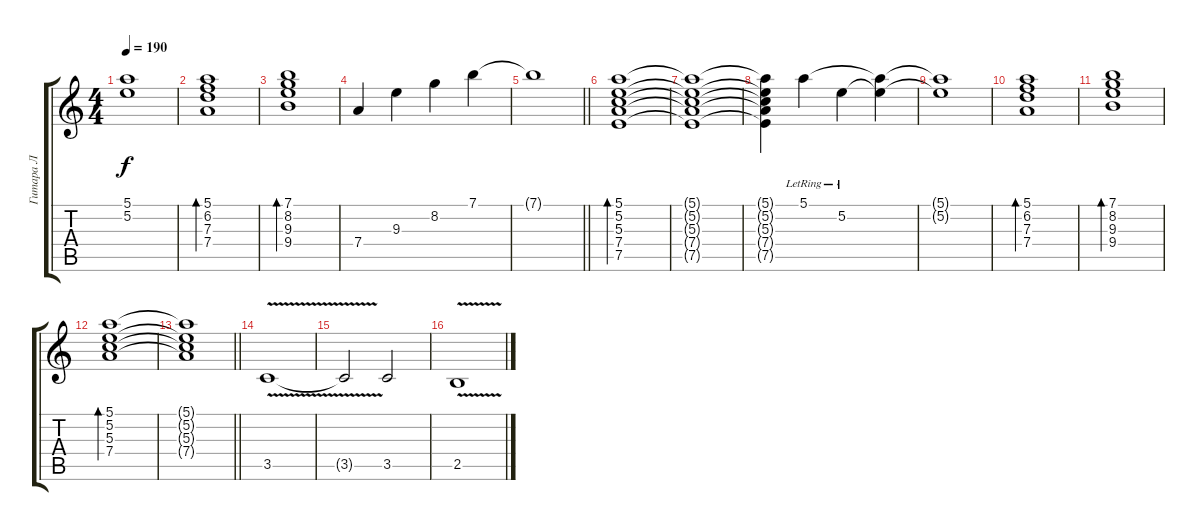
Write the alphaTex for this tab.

\track ("Гитара Л" "Гитара Л") {instrument distortionguitar}
\staff {score tabs}
\tuning (E4 B3 G3 D3 A2 E2) {hide}
\ts (4 4)
\tempo 190
\clef g2
\ks c
(5.1{t} 5.2{t}).1{dy f} |
(5.1 6.2 7.3 7.4).1{bd 240} |
(7.1 8.2 9.3 9.4).1{bd 240} |
7.4.4 9.3.4 8.2.4 7.1.4 |
\barLineRight lightlight
7.1{t}.1 |
\section ("" " ")
(5.1 5.2 5.3 7.4 7.5).1{bd 120} |
(5.1{t} 5.2{t} 5.3{t} 7.4{t} 7.5{t}).1 |
(5.1{t} 5.2{t} 5.3{t} 7.4{t} 7.5{t}).4 5.1{lr}.4 5.2{lr}.4 (5.1{t} 5.2{t}).4 |
(5.1{t} 5.2{t}).1 |
(5.1 6.2 7.3 7.4).1{bd 240} |
(7.1 8.2 9.3 9.4).1{bd 240} |
(5.1 5.2 5.3 7.4).1{bd 240} |
\barLineRight lightlight
(5.1{t} 5.2{t} 5.3{t} 7.4{t}).1 |
\section ("" " ")
3.5{v}.1{volume 13 instrument distortionguitar} |
3.5{t}.2 3.5.2 |
2.5{v}.1
